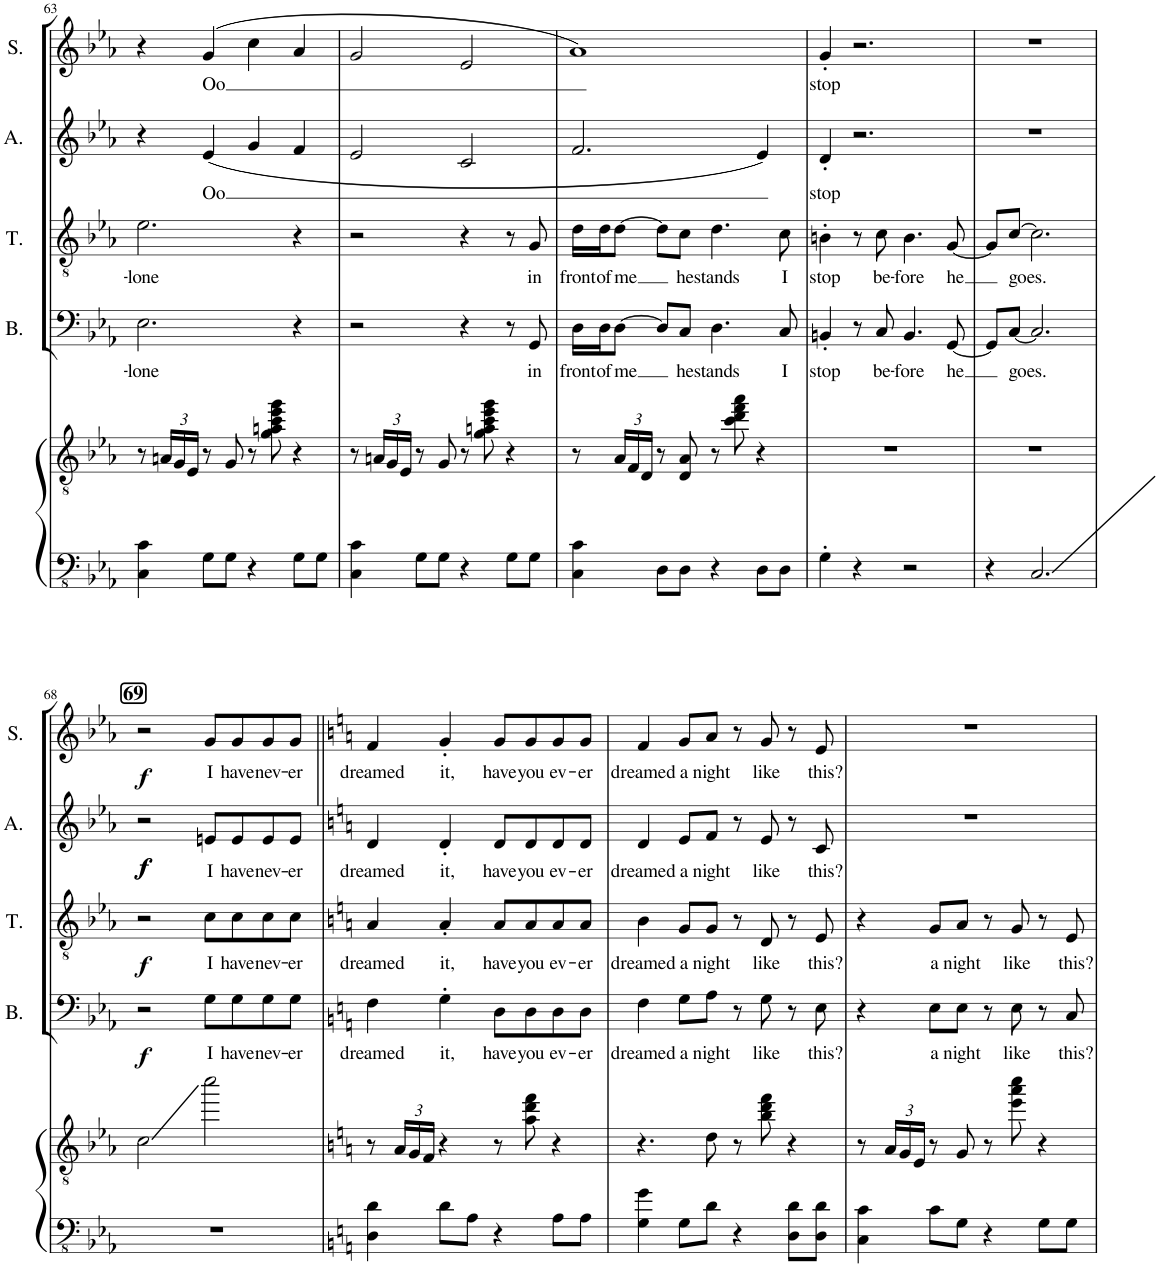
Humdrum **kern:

**kern	**kern	**kern	**text	**dynam	**kern	**text	**dynam	**kern	**text	**dynam	**kern	**text	**dynam
*part5	*part5	*part4	*part4	*part4	*part3	*part3	*part3	*part2	*part2	*part2	*part1	*part1	*part1
*staff6	*staff5	*staff4	*staff4	*staff4	*staff3	*staff3	*staff3	*staff2	*staff2	*staff2	*staff1	*staff1	*staff1
*I"Piano	*	*I"Bass	*	*	*I"Tenor	*	*	*I"Alto	*	*	*I"Soprano	*	*
*I'Pno	*	*I'B.	*	*	*I'T.	*	*	*I'A.	*	*	*I'S.	*	*
!!LO:PB:g=z
*clefFv4	*clefGv2	*clefF4	*	*	*clefGv2	*	*	*clefG2	*	*	*clefG2	*	*
*k[b-e-a-]	*k[b-e-a-]	*k[b-e-a-]	*	*	*k[b-e-a-]	*	*	*k[b-e-a-]	*	*	*k[b-e-a-]	*	*
*M4/4	*M4/4	*M4/4	*	*	*M4/4	*	*	*M4/4	*	*	*M4/4	*	*
=63	=63	=63	=63	=63	=63	=63	=63	=63	=63	=63	=63	=63	=63
!	!	!	!LO:LY:b	!	!	!LO:LY:b	!	!	!	!	!	!	!
4CC\ 4C\	8r	2.E-\	-lone	.	2.e-\	-lone	.	4r	.	.	4r	.	.
*	*Xbrackettup	*	*	*	*	*	*	*	*	*	*	*	*
.	24An/LL	.	.	.	.	.	.	.	.	.	.	.	.
.	24G/	.	.	.	.	.	.	.	.	.	.	.	.
.	24E-/JJ	.	.	.	.	.	.	.	.	.	.	.	.
!	!	!	!	!	!	!	!	!	!LO:LY:b	!	!	!LO:LY:b	!
8GG\L	8r	.	.	.	.	.	.	(4e-/	Oo	.	(4g/	Oo	.
8GG\J	8G/	.	.	.	.	.	.	.	.	.	.	.	.
4r	8r	.	.	.	.	.	.	4g/	.	.	4cc\	.	.
.	8g\ 8an\ 8cc\ 8ee-\ 8gg\	.	.	.	.	.	.	.	.	.	.	.	.
8GG\L	4r	4r	.	.	4r	.	.	4f/	.	.	4a-/	.	.
8GG\J	.	.	.	.	.	.	.	.	.	.	.	.	.
=64	=64	=64	=64	=64	=64	=64	=64	=64	=64	=64	=64	=64	=64
4CC\ 4C\	8r	2r	.	.	2r	.	.	2e-/	.	.	2g/	.	.
.	24An/LL	.	.	.	.	.	.	.	.	.	.	.	.
.	24G/	.	.	.	.	.	.	.	.	.	.	.	.
.	24E-/JJ	.	.	.	.	.	.	.	.	.	.	.	.
8GG\L	8r	.	.	.	.	.	.	.	.	.	.	.	.
8GG\J	8G/	.	.	.	.	.	.	.	.	.	.	.	.
4r	8r	4r	.	.	4r	.	.	2c/	.	.	2e-/	.	.
.	8g\ 8an\ 8cc\ 8ee-\ 8gg\	.	.	.	.	.	.	.	.	.	.	.	.
8GG\L	4r	8r	.	.	8r	.	.	.	.	.	.	.	.
!	!	!	!LO:LY:b	!	!	!LO:LY:b	!	!	!	!	!	!	!
8GG\J	.	8GG/	in	.	8G/	in	.	.	.	.	.	.	.
=65	=65	=65	=65	=65	=65	=65	=65	=65	=65	=65	=65	=65	=65
!	!	!	!LO:LY:b	!	!	!LO:LY:b	!	!	!	!	!	!	!
4CC\ 4C\	8r	16D\LL	front	.	16d\LL	front	.	2.f/	.	.	1a-)	.	.
!	!	!	!LO:LY:b	!	!	!LO:LY:b	!	!	!	!	!	!	!
.	.	16D\J	of	.	16d\J	of	.	.	.	.	.	.	.
!	!	!	!LO:LY:b	!	!	!LO:LY:b	!	!	!	!	!	!	!
.	24A-/LL	[8D\J	me	.	[8d\J	me	.	.	.	.	.	.	.
.	24F/	.	.	.	.	.	.	.	.	.	.	.	.
.	24D/JJ	.	.	.	.	.	.	.	.	.	.	.	.
8DD\L	8r	8D/L]	.	.	8d\L]	.	.	.	.	.	.	.	.
!	!	!	!LO:LY:b	!	!	!LO:LY:b	!	!	!	!	!	!	!
8DD\J	8D/ 8A-/	8C/J	he	.	8c\J	he	.	.	.	.	.	.	.
!	!	!	!LO:LY:b	!	!	!LO:LY:b	!	!	!	!	!	!	!
4r	8r	4.D\	stands	.	4.d\	stands	.	.	.	.	.	.	.
.	8cc\ 8dd\ 8ff\ 8aa-\	.	.	.	.	.	.	.	.	.	.	.	.
8DD\L	4r	.	.	.	.	.	.	4e-/)	.	.	.	.	.
!	!	!	!LO:LY:b	!	!	!LO:LY:b	!	!	!	!	!	!	!
8DD\J	.	8C/	I	.	8c\	I	.	.	.	.	.	.	.
=66	=66	=66	=66	=66	=66	=66	=66	=66	=66	=66	=66	=66	=66
!	!	!	!LO:LY:b	!	!	!LO:LY:b	!	!	!LO:LY:b	!	!	!LO:LY:b	!
4GG'\	1r	4BBn'/	stop	.	4Bn'\	stop	.	4d'/	stop	.	4g'/	stop	.
4r	.	8r	.	.	8r	.	.	2.r	.	.	2.r	.	.
!	!	!	!LO:LY:b	!	!	!LO:LY:b	!	!	!	!	!	!	!
.	.	8C/	be-	.	8c\	be-	.	.	.	.	.	.	.
!	!	!	!LO:LY:b	!	!	!LO:LY:b	!	!	!	!	!	!	!
2r	.	4.BB/	-fore	.	4.B\	-fore	.	.	.	.	.	.	.
!	!	!	!LO:LY:b	!	!	!LO:LY:b	!	!	!	!	!	!	!
.	.	[8GG/	he	.	[8G/	he	.	.	.	.	.	.	.
=67	=67	=67	=67	=67	=67	=67	=67	=67	=67	=67	=67	=67	=67
4r	1r	8GG/L]	.	.	8G/L]	.	.	1r	.	.	1r	.	.
!	!	!	!LO:LY:b	!	!	!LO:LY:b	!	!	!	!	!	!	!
.	.	[8C/J	goes.	.	[8c/J	goes.	.	.	.	.	.	.	.
2.CC/	.	2.C/]	.	.	2.c\]	.	.	.	.	.	.	.	.
!!LO:LB:g=z
!!LO:REH:place=s1:a:B:cj:fs=12:t=69
=68	=68	=68	=68	=68	=68	=68	=68	=68	=68	=68	=68	=68	=68
!	!	!	!	!LO:DY:b	!	!	!LO:DY:b	!	!	!LO:DY:b	!	!	!
!	!	!	!	!	!	!	!	!	!	!LO:DY:n=1:b	!	!	!LO:DY:b
1r	2c\	2r	.	f	2r	.	f	2r	.	f f	2r	.	f
!	!	!	!LO:LY:b	!	!	!LO:LY:b	!	!	!LO:LY:b	!	!	!LO:LY:b	!
.	2ccc\	8G\L	I	.	8c\L	I	.	8en/L	I	.	8g/L	I	.
!	!	!	!LO:LY:b	!	!	!LO:LY:b	!	!	!LO:LY:b	!	!	!LO:LY:b	!
.	.	8G\	have	.	8c\	have	.	8e/	have	.	8g/	have	.
!	!	!	!LO:LY:b	!	!	!LO:LY:b	!	!	!LO:LY:b	!	!	!LO:LY:b	!
.	.	8G\	nev-	.	8c\	nev-	.	8e/	nev-	.	8g/	nev-	.
!	!	!	!LO:LY:b	!	!	!LO:LY:b	!	!	!LO:LY:b	!	!	!LO:LY:b	!
.	.	8G\J	-er	.	8c\J	-er	.	8e/J	-er	.	8g/J	-er	.
=69||	=69||	=69||	=69||	=69||	=69||	=69||	=69||	=69||	=69||	=69||	=69||	=69||	=69||
*k[]	*k[]	*k[]	*	*	*k[]	*	*	*k[]	*	*	*k[]	*	*
!	!	!	!LO:LY:b	!	!	!LO:LY:b	!	!	!LO:LY:b	!	!	!LO:LY:b	!
4DD\ 4D\	8r	4F\	dreamed	.	4A/	dreamed	.	4d/	dreamed	.	4f/	dreamed	.
.	24A/LL	.	.	.	.	.	.	.	.	.	.	.	.
.	24G/	.	.	.	.	.	.	.	.	.	.	.	.
.	24F/JJ	.	.	.	.	.	.	.	.	.	.	.	.
!	!	!	!LO:LY:b	!	!	!LO:LY:b	!	!	!LO:LY:b	!	!	!LO:LY:b	!
8D\L	4r	4G'\	it,	.	4A'/	it,	.	4d'/	it,	.	4g'/	it,	.
8AA\J	.	.	.	.	.	.	.	.	.	.	.	.	.
!	!	!	!LO:LY:b	!	!	!LO:LY:b	!	!	!LO:LY:b	!	!	!LO:LY:b	!
4r	8r	8D\L	have	.	8A/L	have	.	8d/L	have	.	8g/L	have	.
!	!	!	!LO:LY:b	!	!	!LO:LY:b	!	!	!LO:LY:b	!	!	!LO:LY:b	!
.	8a\ 8dd\ 8ff\	8D\	you	.	8A/	you	.	8d/	you	.	8g/	you	.
!	!	!	!LO:LY:b	!	!	!LO:LY:b	!	!	!LO:LY:b	!	!	!LO:LY:b	!
8AA\L	4r	8D\	ev-	.	8A/	ev-	.	8d/	ev-	.	8g/	ev-	.
!	!	!	!LO:LY:b	!	!	!LO:LY:b	!	!	!LO:LY:b	!	!	!LO:LY:b	!
8AA\J	.	8D\J	-er	.	8A/J	-er	.	8d/J	-er	.	8g/J	-er	.
=70	=70	=70	=70	=70	=70	=70	=70	=70	=70	=70	=70	=70	=70
!	!	!	!LO:LY:b	!	!	!LO:LY:b	!	!	!LO:LY:b	!	!	!LO:LY:b	!
4GG\ 4G\	4.r	4F\	dreamed	.	4B\	dreamed	.	4d/	dreamed	.	4f/	dreamed	.
!	!	!	!LO:LY:b	!	!	!LO:LY:b	!	!	!LO:LY:b	!	!	!LO:LY:b	!
8GG\L	.	8G\L	a	.	8G/L	a	.	8e/L	a	.	8g/L	a	.
!	!	!	!LO:LY:b	!	!	!LO:LY:b	!	!	!LO:LY:b	!	!	!LO:LY:b	!
8D\J	8d\	8A\J	night	.	8G/J	night	.	8f/J	night	.	8a/J	night	.
4r	8r	8r	.	.	8r	.	.	8r	.	.	8r	.	.
!	!	!	!LO:LY:b	!	!	!LO:LY:b	!	!	!LO:LY:b	!	!	!LO:LY:b	!
.	8b\ 8dd\ 8ff\	8G\	like	.	8D/	like	.	8e/	like	.	8g/	like	.
8DD\ 8D\L	4r	8r	.	.	8r	.	.	8r	.	.	8r	.	.
!	!	!	!LO:LY:b	!	!	!LO:LY:b	!	!	!LO:LY:b	!	!	!LO:LY:b	!
8DD\ 8D\J	.	8E\	this?	.	8E/	this?	.	8c/	this?	.	8e/	this?	.
=71	=71	=71	=71	=71	=71	=71	=71	=71	=71	=71	=71	=71	=71
4CC\ 4C\	8r	4r	.	.	4r	.	.	1r	.	.	1r	.	.
.	24A/LL	.	.	.	.	.	.	.	.	.	.	.	.
.	24G/	.	.	.	.	.	.	.	.	.	.	.	.
.	24E/JJ	.	.	.	.	.	.	.	.	.	.	.	.
!	!	!	!LO:LY:b	!	!	!LO:LY:b	!	!	!	!	!	!	!
8C\L	8r	8E\L	a	.	8G/L	a	.	.	.	.	.	.	.
!	!	!	!LO:LY:b	!	!	!LO:LY:b	!	!	!	!	!	!	!
8GG\J	8G/	8E\J	night	.	8A/J	night	.	.	.	.	.	.	.
4r	8r	8r	.	.	8r	.	.	.	.	.	.	.	.
!	!	!	!LO:LY:b	!	!	!LO:LY:b	!	!	!	!	!	!	!
.	8ee\ 8aa\ 8ccc\	8E\	like	.	8G/	like	.	.	.	.	.	.	.
8GG\L	4r	8r	.	.	8r	.	.	.	.	.	.	.	.
!	!	!	!LO:LY:b	!	!	!LO:LY:b	!	!	!	!	!	!	!
8GG\J	.	8C/	this?	.	8E/	this?	.	.	.	.	.	.	.
=	=	=	=	=	=	=	=	=	=	=	=	=	=
*-	*-	*-	*-	*-	*-	*-	*-	*-	*-	*-	*-	*-	*-
